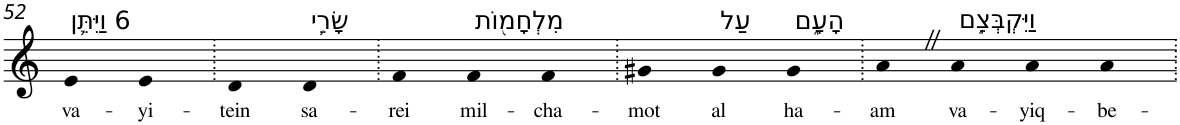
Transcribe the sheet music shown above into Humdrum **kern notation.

**kern	**text
*part1	*part1
*staff1	*staff1
*I"Piano	*
*I'Pno	*
!!LO:PB:g=z
*clefG2	*
*k[]	*
=52	=52
!LO:TX:a:t=6 וַיִּתֵּ֛ן	!
!	!LO:LY:b
4e	va-
!	!LO:LY:b
4e	-yi-
=53.	=53.
!	!LO:LY:b
4d	-tein
!LO:TX:a:t=שָׂרֵ֥י	!
!	!LO:LY:b
4d	sa-
=54.	=54.
!	!LO:LY:b
4f	-rei
!LO:TX:a:t=מִלְחָמ֖וֹת	!
!	!LO:LY:b
4f	mil-
!	!LO:LY:b
4f	-cha-
=55.	=55.
!	!LO:LY:b
4g#X	-mot
!LO:TX:a:t=עַל	!
!	!LO:LY:b
4g#	al
!LO:TX:a:t=הָעָ֑ם	!
!	!LO:LY:b
4g#	ha-
=56.	=56.
!	!LO:LY:b
4aZ	-am
!LO:TX:a:t=וַיִּקְבְּצֵ֣ם	!
!	!LO:LY:b
4a	va-
!	!LO:LY:b
4a	-yiq-
!	!LO:LY:b
4a	-be-
=.	=.
*-	*-
